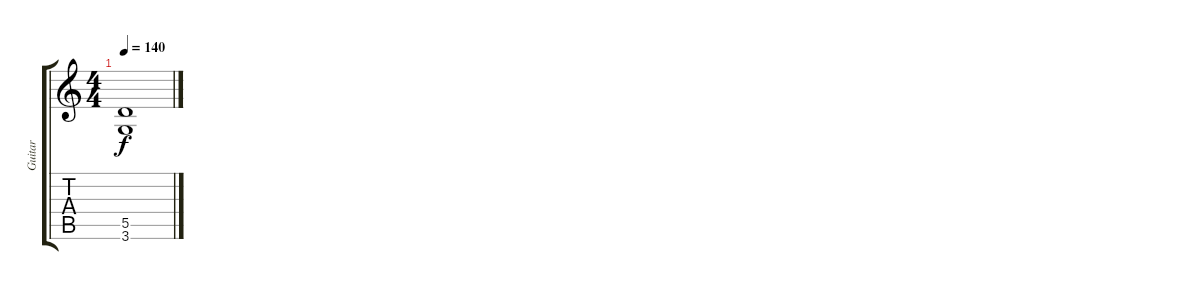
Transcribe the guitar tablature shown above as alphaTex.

\track ("Guitar" "Guitar") {instrument distortionguitar}
\staff {score tabs}
\tuning (E4 B3 G3 D3 A2 E2) {hide}
\ts (4 4)
\tempo 140
\clef g2
\ks c
(5.5 3.6).1{dy f}
